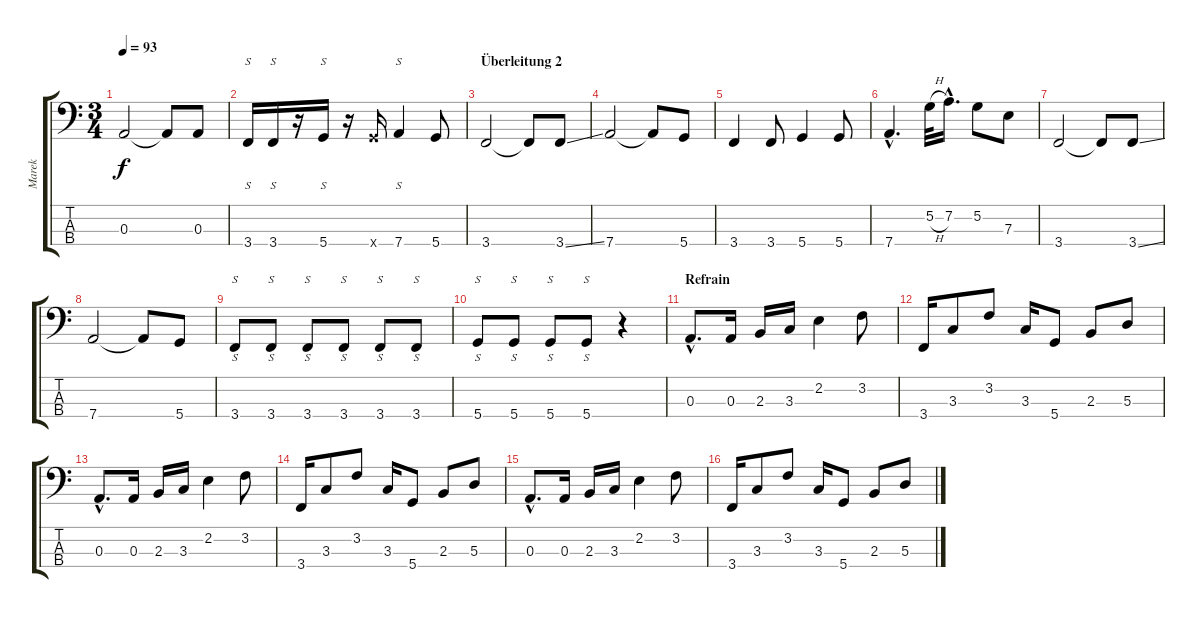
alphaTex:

\track ("Marek" "Marek") {instrument electricbassfinger}
\staff {score tabs}
\tuning (G2 D2 A1 D1) {hide}
\ts (3 4)
\tempo 93
\clef f4
\ks c
0.3.2{dy f} 0.3{t}.8 0.3.8 |
3.4.16{s instrument slapbass1} 3.4.16{s} r.16 5.4.16{s} r.16 5.4{x}.16 7.4.4{s} 5.4.8{instrument electricbassfinger} |
\section ("" "Überleitung 2")
3.4.2 3.4{t}.8 3.4{ss}.8 |
7.4.2 7.4{t}.8 5.4.8 |
3.4.4 3.4.8 5.4.4 5.4.8 |
7.4{hac}.4{d} 5.2{h}.32 7.2{hac}.16{d} 5.2.8 7.3.8 |
3.4.2 3.4{t}.8 3.4{ss}.8 |
7.4.2 7.4{t}.8 5.4.8 |
3.4.8{s instrument slapbass1} 3.4.8{s} 3.4.8{s} 3.4.8{s} 3.4.8{s} 3.4.8{s} |
5.4.8{s} 5.4.8{s} 5.4.8{s} 5.4.8{s} r.4 |
\section ("" "Refrain")
0.3{hac}.8{d instrument electricbassfinger} 0.3.16 2.3.16 3.3.16 2.2.4 3.2.8 |
3.4.16 3.3.8 3.2.8 3.3.16 5.4.8 2.3.8 5.3.8 |
0.3{hac}.8{d} 0.3.16 2.3.16 3.3.16 2.2.4 3.2.8 |
3.4.16 3.3.8 3.2.8 3.3.16 5.4.8 2.3.8 5.3.8 |
0.3{hac}.8{d} 0.3.16 2.3.16 3.3.16 2.2.4 3.2.8 |
3.4.16 3.3.8 3.2.8 3.3.16 5.4.8 2.3.8 5.3.8
